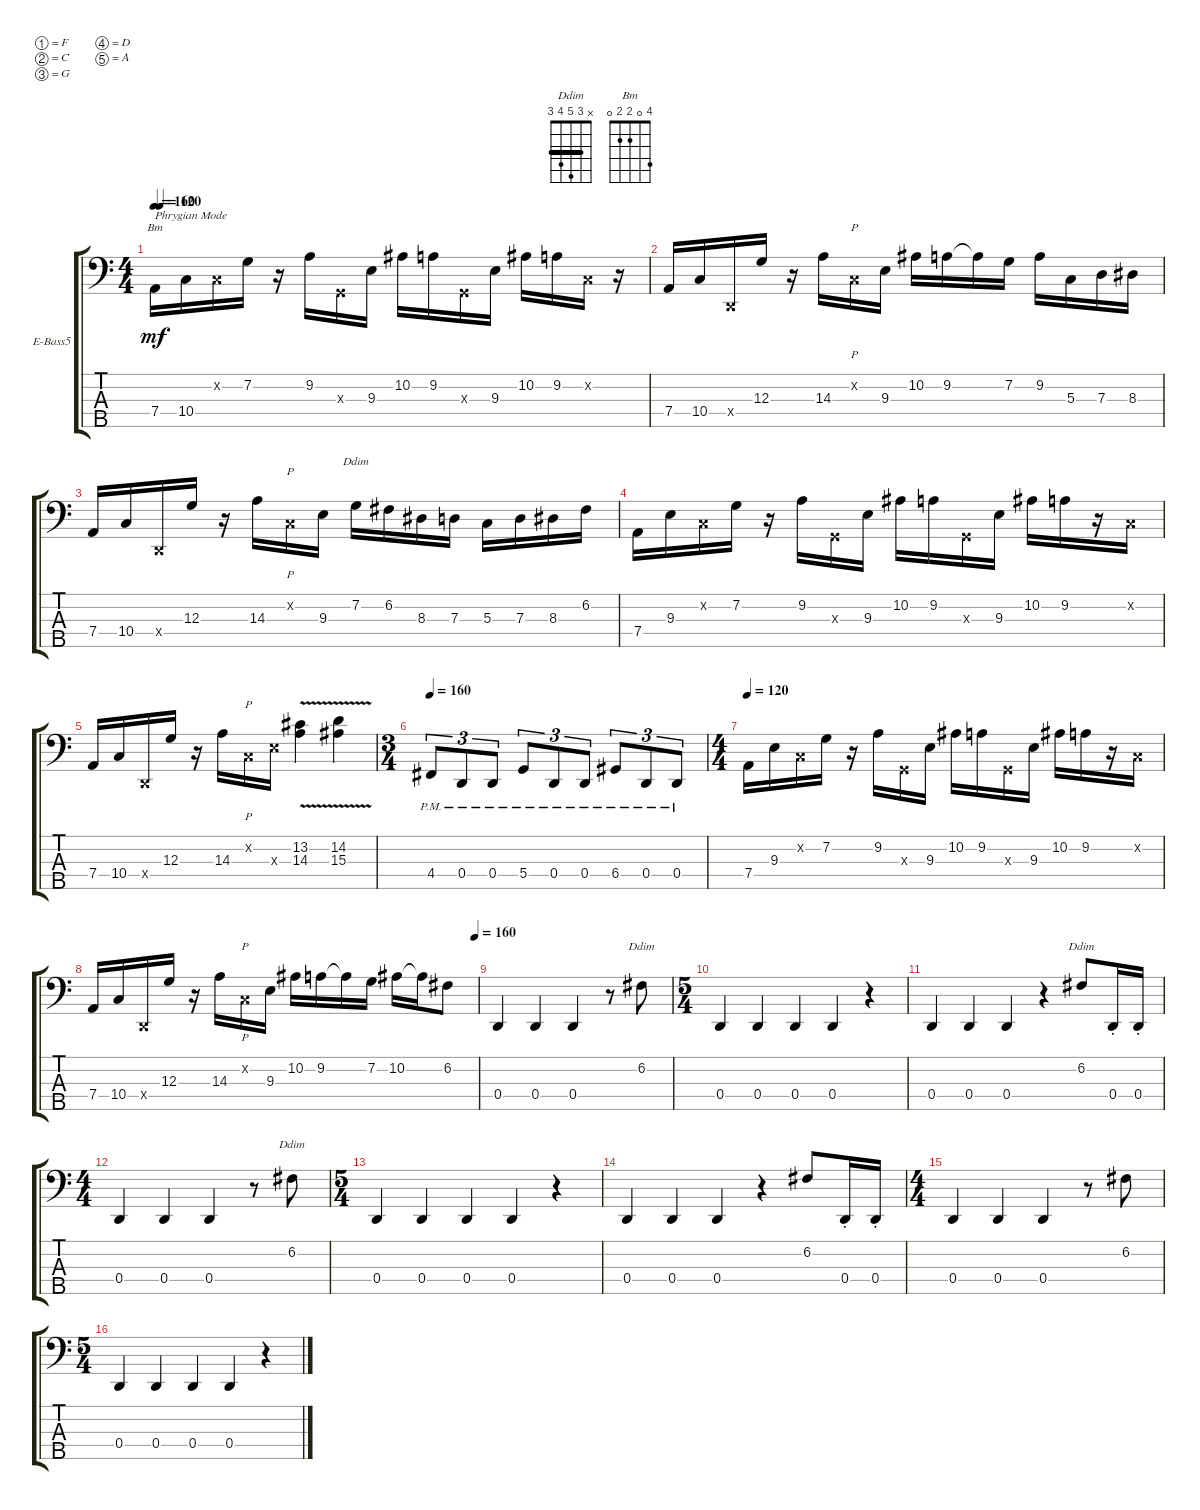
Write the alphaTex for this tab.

\defaultSystemsLayout 4
\bracketExtendMode groupsimilarinstruments
\firstSystemTrackNameOrientation horizontal
\otherSystemsTrackNameOrientation horizontal
\track ("Electric Bass" "E-Bass5") {instrument electricbassfinger}
\staff {score tabs}
\tuning (F2 C2 G1 D1 A0)
\chord ("Ddim" x 3 5 4 3) {barre 3}
\chord ("Bm" 4 0 2 2 0)
\ts (4 4)
\tempo 160
\tempo (120 0.0125)
\clef f4
\ks c
7.4.16{ch "Bm" txt "Phrygian Mode" dy mf} 10.4.16 0.2{x}.16 7.2.16 r.16 9.2.16 0.3{x}.16 9.3.16 10.2.16 9.2.16 0.3{x}.16 9.3.16 10.2.16 9.2.16 0.2{x}.16 r.16 |
7.4.16 10.4.16 0.4{x}.16 12.3.16 r.16 14.3.16 0.2{x}.16{p} 9.3.16 10.2.16 9.2.16 9.2{t}.16 7.2.16 9.2.16 5.3.16 7.3.16 8.3.16 |
7.4.16 10.4.16 0.4{x}.16 12.3.16 r.16 14.3.16 0.2{x}.16{p} 9.3.16 7.2.16{ch "Ddim"} 6.2.16 8.3.16 7.3.16 5.3.16 7.3.16 8.3.16 6.2.16 |
7.4.16 9.3.16 0.2{x}.16 7.2.16 r.16 9.2.16 0.3{x}.16 9.3.16 10.2.16 9.2.16 0.3{x}.16 9.3.16 10.2.16 9.2.16 r.16 0.2{x}.16 |
7.4.16 10.4.16 0.4{x}.16 12.3.16 r.16 14.3.16 0.2{x}.16{p} 9.3{x}.16 (13.2{v} 14.3{v}).4 (14.2{v} 15.3{v}).4 |
\ts (3 4)
\tempo 160
4.4{pm}.8{tu (3 2)} 0.4{pm}.8{tu (3 2)} 0.4{pm}.8{tu (3 2)} 5.4{pm}.8{tu (3 2)} 0.4{pm}.8{tu (3 2)} 0.4{pm}.8{tu (3 2)} 6.4{pm}.8{tu (3 2)} 0.4{pm}.8{tu (3 2)} 0.4{pm}.8{tu (3 2)} |
\ts (4 4)
\tempo 120
7.4.16 9.3.16 0.2{x}.16 7.2.16 r.16 9.2.16 0.3{x}.16 9.3.16 10.2.16 9.2.16 0.3{x}.16 9.3.16 10.2.16 9.2.16 r.16 0.2{x}.16 |
\tempo (160 0.99375)
7.4.16 10.4.16 0.4{x}.16 12.3.16 r.16 14.3.16 0.2{x}.16{p} 9.3.16 10.2.16 9.2.16 9.2{t}.16 7.2.16 10.2.16 10.2{t}.16 6.2.8 |
0.4.4 0.4.4 0.4.4 r.8 6.2.8{ch "Ddim"} |
\ts (5 4)
0.4.4 0.4.4 0.4.4 0.4.4 r.4 |
0.4.4 0.4.4 0.4.4 r.4 6.2.8{ch "Ddim"} 0.4{st}.16 0.4{st}.16 |
\ts (4 4)
0.4.4 0.4.4 0.4.4 r.8 6.2.8{ch "Ddim"} |
\ts (5 4)
0.4.4 0.4.4 0.4.4 0.4.4 r.4 |
0.4.4 0.4.4 0.4.4 r.4 6.2.8 0.4{st}.16 0.4{st}.16 |
\ts (4 4)
0.4.4 0.4.4 0.4.4 r.8 6.2.8 |
\ts (5 4)
0.4.4 0.4.4 0.4.4 0.4.4 r.4
